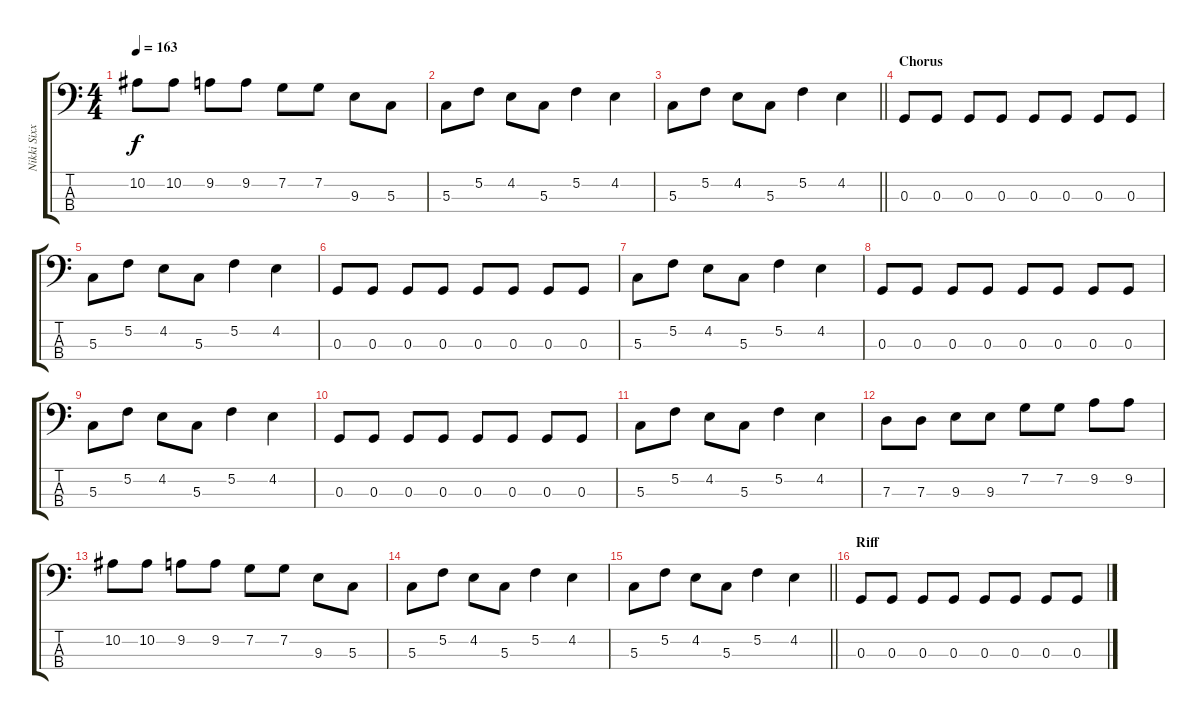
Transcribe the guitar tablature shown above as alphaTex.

\track ("Nikki Sixx" "Nikki Sixx") {instrument electricbassfinger}
\staff {score tabs}
\tuning (F2 C2 G1 D1) {hide}
\ts (4 4)
\tempo 163
\clef f4
\ks c
10.2.8{dy f} 10.2.8 9.2.8 9.2.8 7.2.8 7.2.8 9.3.8 5.3.8 |
5.3.8 5.2.8 4.2.8 5.3.8 5.2.4 4.2.4 |
\barLineRight lightlight
5.3.8 5.2.8 4.2.8 5.3.8 5.2.4 4.2.4 |
\section ("" "Chorus")
0.3.8 0.3.8 0.3.8 0.3.8 0.3.8 0.3.8 0.3.8 0.3.8 |
5.3.8 5.2.8 4.2.8 5.3.8 5.2.4 4.2.4 |
0.3.8 0.3.8 0.3.8 0.3.8 0.3.8 0.3.8 0.3.8 0.3.8 |
5.3.8 5.2.8 4.2.8 5.3.8 5.2.4 4.2.4 |
0.3.8 0.3.8 0.3.8 0.3.8 0.3.8 0.3.8 0.3.8 0.3.8 |
5.3.8 5.2.8 4.2.8 5.3.8 5.2.4 4.2.4 |
0.3.8 0.3.8 0.3.8 0.3.8 0.3.8 0.3.8 0.3.8 0.3.8 |
5.3.8 5.2.8 4.2.8 5.3.8 5.2.4 4.2.4 |
7.3.8 7.3.8 9.3.8 9.3.8 7.2.8 7.2.8 9.2.8 9.2.8 |
10.2.8 10.2.8 9.2.8 9.2.8 7.2.8 7.2.8 9.3.8 5.3.8 |
5.3.8 5.2.8 4.2.8 5.3.8 5.2.4 4.2.4 |
\barLineRight lightlight
5.3.8 5.2.8 4.2.8 5.3.8 5.2.4 4.2.4 |
\section ("" "Riff")
0.3.8 0.3.8 0.3.8 0.3.8 0.3.8 0.3.8 0.3.8 0.3.8
